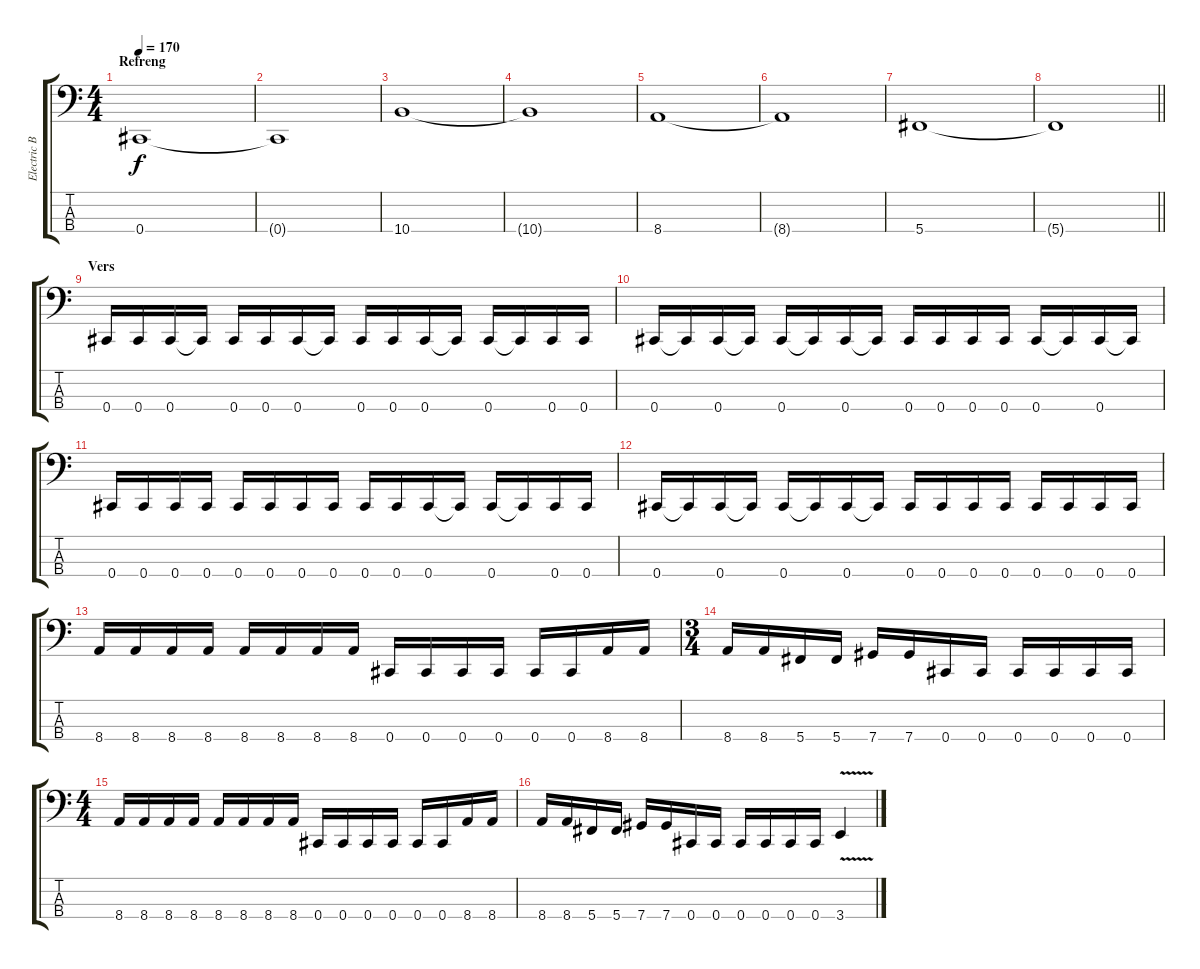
\track ("Electric Bass" "Electric B") {instrument electricbasspick}
\staff {score tabs}
\tuning (Gb2 Db2 Ab1 Db1) {hide}
\ts (4 4)
\section ("" "Refreng")
\tempo 170
\clef f4
\ks c
0.4.1{dy f} |
0.4{t}.1 |
10.4.1 |
10.4{t}.1 |
8.4.1 |
8.4{t}.1 |
5.4.1 |
\barLineRight lightlight
5.4{t}.1 |
\section ("" "Vers")
0.4.16 0.4.16 0.4.16 0.4{t}.16 0.4.16 0.4.16 0.4.16 0.4{t}.16 0.4.16 0.4.16 0.4.16 0.4{t}.16 0.4.16 0.4{t}.16 0.4.16 0.4.16 |
0.4.16 0.4{t}.16 0.4.16 0.4{t}.16 0.4.16 0.4{t}.16 0.4.16 0.4{t}.16 0.4.16 0.4.16 0.4.16 0.4.16 0.4.16 0.4{t}.16 0.4.16 0.4{t}.16 |
0.4.16 0.4.16 0.4.16 0.4.16 0.4.16 0.4.16 0.4.16 0.4.16 0.4.16 0.4.16 0.4.16 0.4{t}.16 0.4.16 0.4{t}.16 0.4.16 0.4.16 |
0.4.16 0.4{t}.16 0.4.16 0.4{t}.16 0.4.16 0.4{t}.16 0.4.16 0.4{t}.16 0.4.16 0.4.16 0.4.16 0.4.16 0.4.16 0.4.16 0.4.16 0.4.16 |
8.4.16 8.4.16 8.4.16 8.4.16 8.4.16 8.4.16 8.4.16 8.4.16 0.4.16 0.4.16 0.4.16 0.4.16 0.4.16 0.4.16 8.4.16 8.4.16 |
\ts (3 4)
8.4.16 8.4.16 5.4.16 5.4.16 7.4.16 7.4.16 0.4.16 0.4.16 0.4.16 0.4.16 0.4.16 0.4.16 |
\ts (4 4)
8.4.16 8.4.16 8.4.16 8.4.16 8.4.16 8.4.16 8.4.16 8.4.16 0.4.16 0.4.16 0.4.16 0.4.16 0.4.16 0.4.16 8.4.16 8.4.16 |
8.4.16 8.4.16 5.4.16 5.4.16 7.4.16 7.4.16 0.4.16 0.4.16 0.4.16 0.4.16 0.4.16 0.4.16 3.4{v}.4
